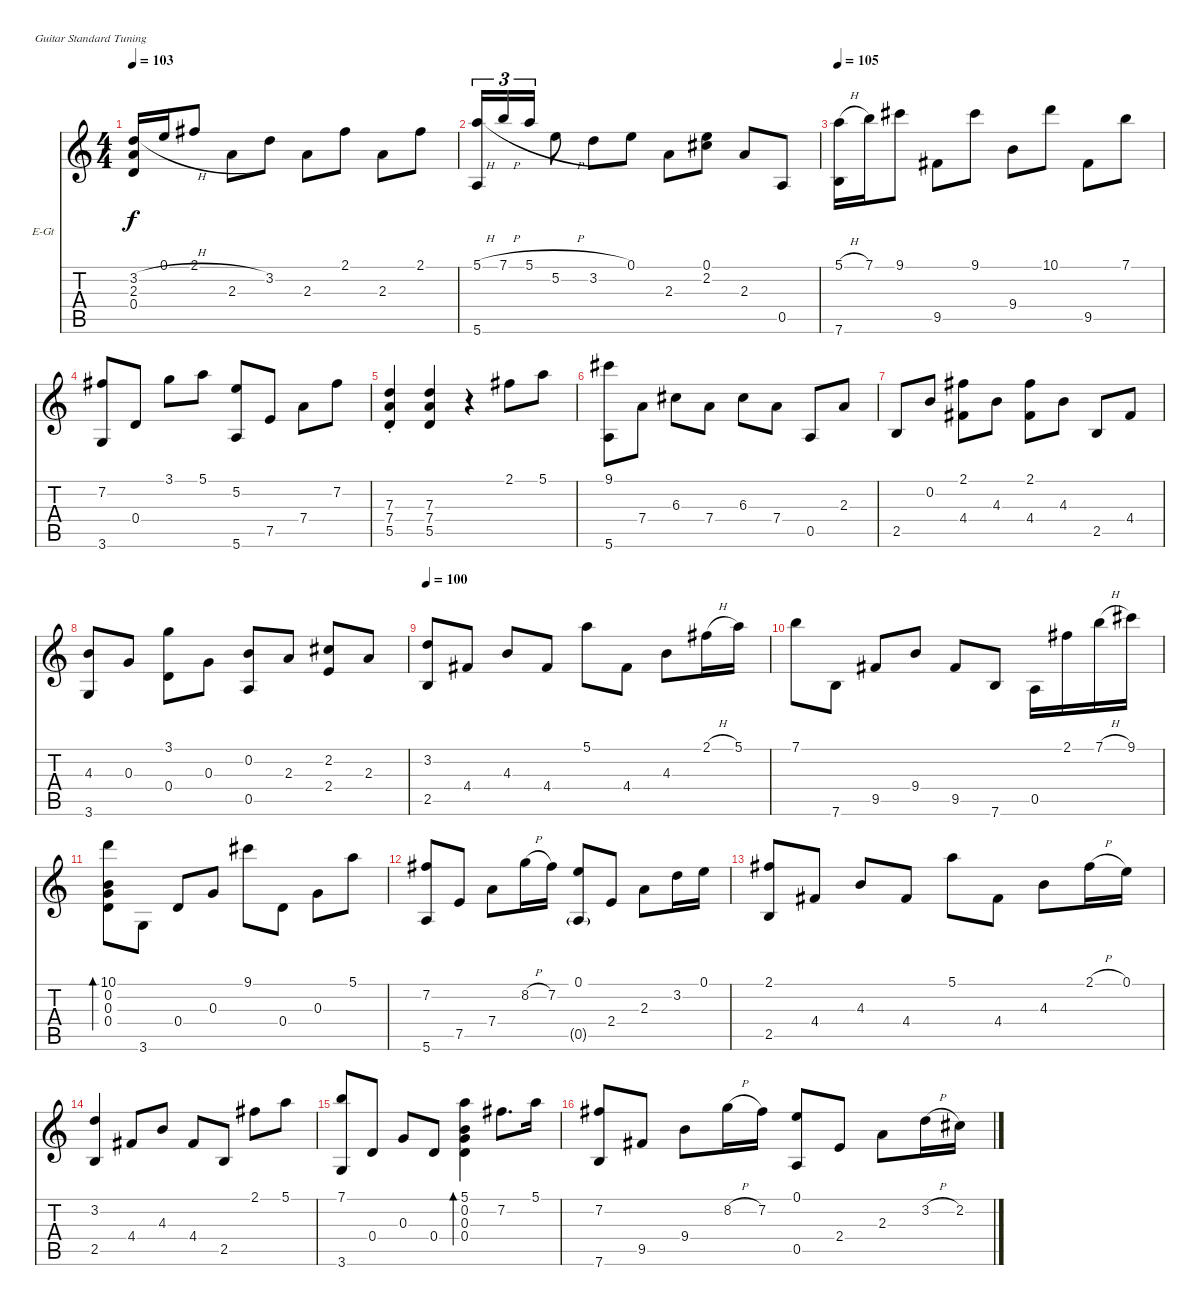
\defaultSystemsLayout 4
\bracketExtendMode nobrackets
\firstSystemTrackNameOrientation horizontal
\otherSystemsTrackNameOrientation horizontal
\track ("Jazz Guitar" "E-Gt") {instrument electricguitarjazz}
\staff {score tabs}
\tuning (E4 B3 G3 D3 A2 E2)
\ts (4 4)
\tempo 103
\clef g2
\ks c
(3.2{h} 2.3 0.4).16{dy f} 0.1.16 2.1.8 2.3.8 3.2.8 2.3.8 2.1.8 2.3.8 2.1.8 |
(5.1{h} 5.6).16{tu (3 2)} 7.1{h}.16{tu (3 2)} 5.1{h}.16{tu (3 2)} 5.2.8 3.2.8 0.1.8 2.3.8 (0.1 2.2).8 2.3.8 0.5.8 |
\tempo 105
(5.1{h} 7.6).16 7.1.16 9.1.8 9.5.8 9.1.8 9.4.8 10.1.8 9.5.8 7.1.8 |
(7.2 3.6).8 0.4.8 3.1.8 5.1.8 (5.2 5.6).8 7.5.8 7.4.8 7.2.8 |
(7.3{st} 7.4{st} 5.5{st}).4 (7.3 7.4 5.5).4 r.4 2.1.8 5.1.8 |
(9.1 5.6).8 7.4.8 6.3.8 7.4.8 6.3.8 7.4.8 0.5.8 2.3.8 |
2.5.8 0.2.8 (2.1 4.4).8 4.3.8 (2.1 4.4).8 4.3.8 2.5.8 4.4.8 |
(4.3 3.6).8 0.3.8 (3.1 0.4).8 0.3.8 (0.2 0.5).8 2.3.8 (2.2 2.4).8 2.3.8 |
\tempo 100
(3.2 2.5).8 4.4.8 4.3.8 4.4.8 5.1.8 4.4.8 4.3.8 2.1{h}.16 5.1.16 |
7.1.8 7.6.8 9.5.8 9.4.8 9.5.8 7.6.8 0.5.16 2.1.16 7.1{h}.16 9.1.16 |
(10.1 0.4 0.2 0.3).8{bd 60} 3.6.8 0.4.8 0.3.8 9.1.8 0.4.8 0.3.8 5.1.8 |
(7.2 5.6).8 7.5.8 7.4.8 8.2{h}.16 7.2.16 (0.1 0.5{g}).8 2.4.8 2.3.8 3.2.16 0.1.16 |
(2.1 2.5).8 4.4.8 4.3.8 4.4.8 5.1.8 4.4.8 4.3.8 2.1{h}.16 0.1.16 |
(3.2 2.5).4 4.4.8 4.3.8 4.4.8 2.5.8 2.1.8 5.1.8 |
(7.1 3.6).8 0.4.8 0.3.8 0.4.8 (5.1 0.2 0.3 0.4).4{bd 60} 7.2.8{d} 5.1.16 |
(7.2 7.6).8 9.5.8 9.4.8 8.2{h}.16 7.2.16 (0.1 0.5).8 2.4.8 2.3.8 3.2{h}.16 2.2.16
